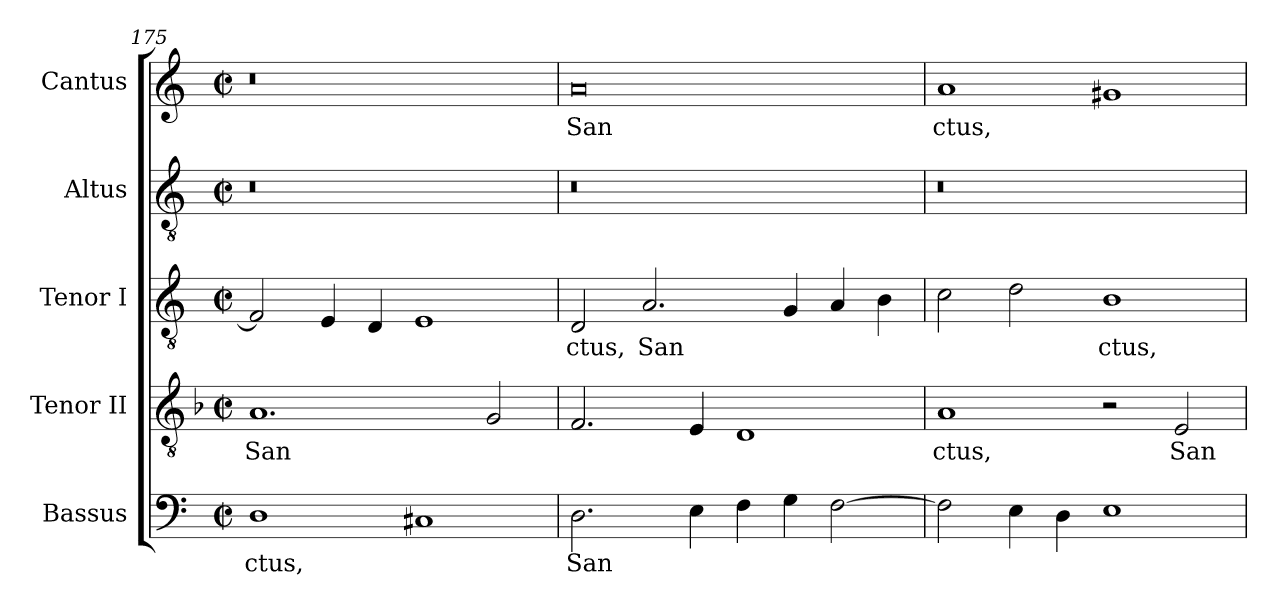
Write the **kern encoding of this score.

**kern	**text	**kern	**text	**kern	**text	**kern	**kern	**text
*part5	*part5	*part4	*part4	*part3	*part3	*part2	*part1	*part1
*staff5	*staff5	*staff4	*staff4	*staff3	*staff3	*staff2	*staff1	*staff1
*I"Bassus	*	*I"Tenor II	*	*I"Tenor I	*	*I"Altus	*I"Cantus	*
*I'B	*	*I'T II	*	*I'T I	*	*I'A	*I'C	*
*clefF4	*	*clefGv2	*	*clefGv2	*	*clefGv2	*clefG2	*
*k[]	*	*k[b-]	*	*k[]	*	*k[]	*k[]	*
*C:	*	*F:	*	*C:	*	*C:	*C:	*
*M2/2	*	*M2/2	*	*M2/2	*	*M2/2	*M2/2	*
*met(c|)	*	*met(c|)	*	*met(c|)	*	*met(c|)	*met(c|)	*
=175	=175	=175	=175	=175	=175	=175	=175	=175
!	!LO:LY:b:cj	!	!LO:LY:b:cj	!	!LO:LY:b:cj	!	!	!
1D	ctus,	1.A	San	2F/]	--	0r	0r	.
!	!	!	!	!	!LO:LY:b:cj	!	!	!
.	.	.	.	4E/	--	.	.	.
!	!	!	!	!	!LO:LY:b:cj	!	!	!
.	.	.	.	4D/	--	.	.	.
!	!LO:LY:b:cj	!	!	!	!LO:LY:b:cj	!	!	!
1C#X	.	.	.	1E	--	.	.	.
!	!	!	!LO:LY:b:cj	!	!	!	!	!
.	.	2G/	.	.	.	.	.	.
=176	=176	=176	=176	=176	=176	=176	=176	=176
!	!LO:LY:b:cj	!	!LO:LY:b:cj	!	!LO:LY:b:cj	!	!	!LO:LY:b:cj
2.D\	San	2.F/	.	2D/	-ctus,	0r	0a	San
!	!	!	!	!	!LO:LY:b:cj	!	!	!
.	.	.	.	2.A/	San-	.	.	.
!	!LO:LY:b:cj	!	!LO:LY:b:cj	!	!	!	!	!
4E\	.	4E/	.	.	.	.	.	.
!	!LO:LY:b:cj	!	!LO:LY:b:cj	!	!	!	!	!
4F\	.	1D	.	.	.	.	.	.
!	!LO:LY:b:cj	!	!	!	!LO:LY:b:cj	!	!	!
4G\	.	.	.	4G/	--	.	.	.
!	!LO:LY:b:cj	!	!	!	!LO:LY:b:cj	!	!	!
[>2F\	.	.	.	4A/	--	.	.	.
!	!	!	!	!	!LO:LY:b:cj	!	!	!
.	.	.	.	4B\	--	.	.	.
!!LO:PB:g=z
=177	=177	=177	=177	=177	=177	=177	=177	=177
*	*	*k[]	*	*	*	*	*	*
*	*	*C:	*	*	*	*	*	*
!	!LO:LY:b:cj	!	!LO:LY:b:cj	!	!LO:LY:b:cj	!	!	!LO:LY:b:cj
2F\]	.	1A	ctus,	2c\	--	0r	1a	ctus,
!	!LO:LY:b:cj	!	!	!	!LO:LY:b:cj	!	!	!
4E\	.	.	.	2d\	--	.	.	.
!	!LO:LY:b:cj	!	!	!	!	!	!	!
4D\	.	.	.	.	.	.	.	.
!	!LO:LY:b:cj	!	!	!	!LO:LY:b:cj	!	!	!LO:LY:b:cj
1E	.	2r	.	1B	-ctus,	.	1g#X	.
!	!	!	!LO:LY:b:cj	!	!	!	!	!
.	.	2E/	San-	.	.	.	.	.
=	=	=	=	=	=	=	=	=
*-	*-	*-	*-	*-	*-	*-	*-	*-
